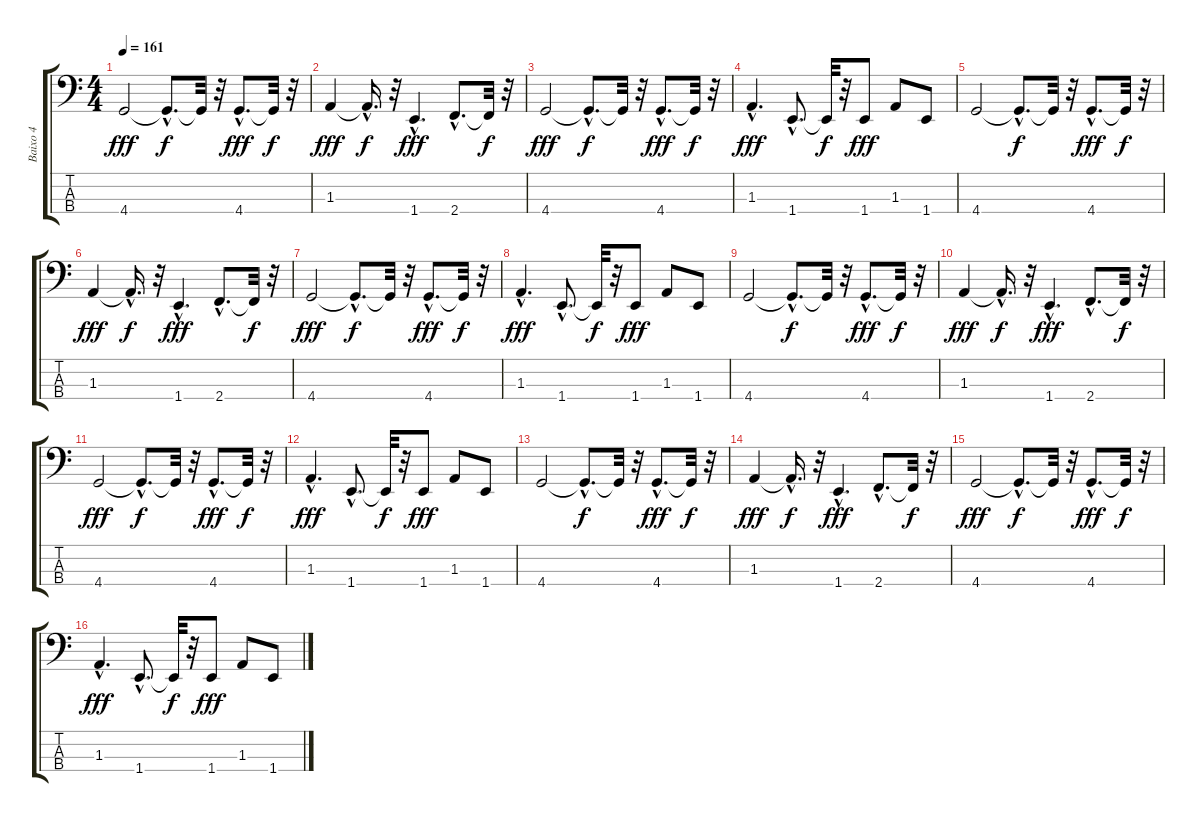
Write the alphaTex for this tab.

\track ("Baixo 4" "Baixo 4") {instrument slapbass2}
\staff {score tabs}
\tuning (Gb2 Db2 Ab1 Eb1) {hide}
\ts (4 4)
\tempo 161
\clef f4
\ks c
4.4.2{dy fff} 4.4{hac t}.8{d dy f} 4.4{t}.32 r.32 4.4{hac}.8{d dy fff} 4.4{t}.32{dy f} r.32 |
1.3.4{dy fff} 1.3{hac t}.16{d dy f} r.32 1.4{hac}.4{d dy fff} 2.4{hac}.8{d} 2.4{t}.32{dy f} r.32 |
4.4.2{dy fff} 4.4{hac t}.8{d dy f} 4.4{t}.32 r.32 4.4{hac}.8{d dy fff} 4.4{t}.32{dy f} r.32 |
1.3{hac}.4{d dy fff} 1.4{hac}.8{d} 1.4{t}.32{dy f} r.32 1.4.8{dy fff} 1.3.8 1.4.8 |
4.4.2 4.4{hac t}.8{d dy f} 4.4{t}.32 r.32 4.4{hac}.8{d dy fff} 4.4{t}.32{dy f} r.32 |
1.3.4{dy fff} 1.3{hac t}.16{d dy f} r.32 1.4{hac}.4{d dy fff} 2.4{hac}.8{d} 2.4{t}.32{dy f} r.32 |
4.4.2{dy fff} 4.4{hac t}.8{d dy f} 4.4{t}.32 r.32 4.4{hac}.8{d dy fff} 4.4{t}.32{dy f} r.32 |
1.3{hac}.4{d dy fff} 1.4{hac}.8{d} 1.4{t}.32{dy f} r.32 1.4.8{dy fff} 1.3.8 1.4.8 |
4.4.2 4.4{hac t}.8{d dy f} 4.4{t}.32 r.32 4.4{hac}.8{d dy fff} 4.4{t}.32{dy f} r.32 |
1.3.4{dy fff} 1.3{hac t}.16{d dy f} r.32 1.4{hac}.4{d dy fff} 2.4{hac}.8{d} 2.4{t}.32{dy f} r.32 |
4.4.2{dy fff} 4.4{hac t}.8{d dy f} 4.4{t}.32 r.32 4.4{hac}.8{d dy fff} 4.4{t}.32{dy f} r.32 |
1.3{hac}.4{d dy fff} 1.4{hac}.8{d} 1.4{t}.32{dy f} r.32 1.4.8{dy fff} 1.3.8 1.4.8 |
4.4.2 4.4{hac t}.8{d dy f} 4.4{t}.32 r.32 4.4{hac}.8{d dy fff} 4.4{t}.32{dy f} r.32 |
1.3.4{dy fff} 1.3{hac t}.16{d dy f} r.32 1.4{hac}.4{d dy fff} 2.4{hac}.8{d} 2.4{t}.32{dy f} r.32 |
4.4.2{dy fff} 4.4{hac t}.8{d dy f} 4.4{t}.32 r.32 4.4{hac}.8{d dy fff} 4.4{t}.32{dy f} r.32 |
1.3{hac}.4{d dy fff} 1.4{hac}.8{d} 1.4{t}.32{dy f} r.32 1.4.8{dy fff} 1.3.8 1.4.8
